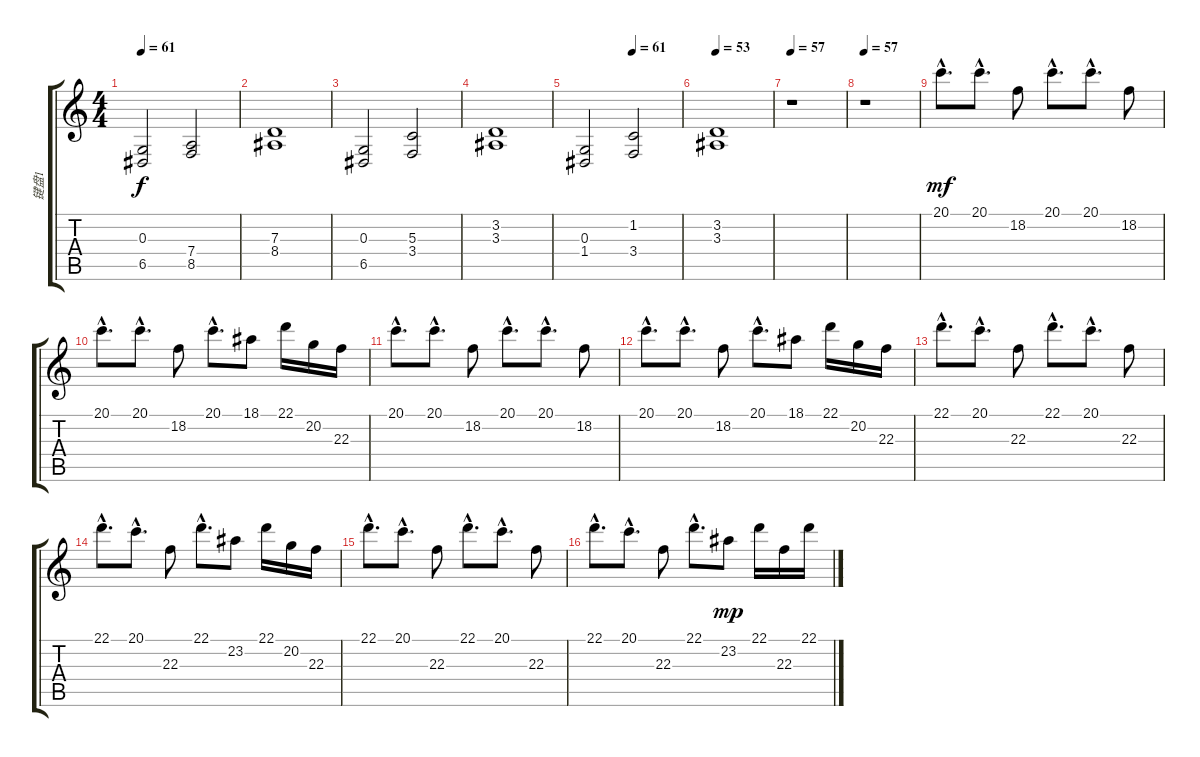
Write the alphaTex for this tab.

\track ("键盘1" "键盘1") {instrument synthbrass1}
\staff {score tabs}
\tuning (E4 B3 G3 D3 A2 E2) {hide}
\ts (4 4)
\tempo 61
\clef g2
\ks c
(0.3 6.5).2{dy f} (7.4 8.5).2 |
(7.3 8.4).1 |
(0.3 6.5).2 (5.3 3.4).2 |
(3.2 3.3).1 |
\tempo (61 0.5)
(0.3 1.4).2 (1.2 3.4).2 |
\tempo 53
(3.2 3.3).1 |
\tempo 57
r.1 |
\tempo 57
r.1 |
20.1{hac}.8{d dy mf volume 9} 20.1{hac}.8{d} 18.2.8 20.1{hac}.8{d} 20.1{hac}.8{d} 18.2.8 |
20.1{hac}.8{d} 20.1{hac}.8{d} 18.2.8 20.1{hac}.8{d} 18.1.8 22.1.16 20.2.16 22.3.16 |
20.1{hac}.8{d} 20.1{hac}.8{d} 18.2.8 20.1{hac}.8{d} 20.1{hac}.8{d} 18.2.8 |
20.1{hac}.8{d} 20.1{hac}.8{d} 18.2.8 20.1{hac}.8{d} 18.1.8 22.1.16 20.2.16 22.3.16 |
22.1{hac}.8{d} 20.1{hac}.8{d} 22.3.8 22.1{hac}.8{d} 20.1{hac}.8{d} 22.3.8 |
22.1{hac}.8{d} 20.1{hac}.8{d} 22.3.8 22.1{hac}.8{d} 23.2.8 22.1.16 20.2.16 22.3.16 |
22.1{hac}.8{d} 20.1{hac}.8{d} 22.3.8 22.1{hac}.8{d} 20.1{hac}.8{d} 22.3.8 |
22.1{hac}.8{d} 20.1{hac}.8{d} 22.3.8 22.1{hac}.8{d} 23.2.8{dy mp} 22.1.16 22.3.16 22.1.16
